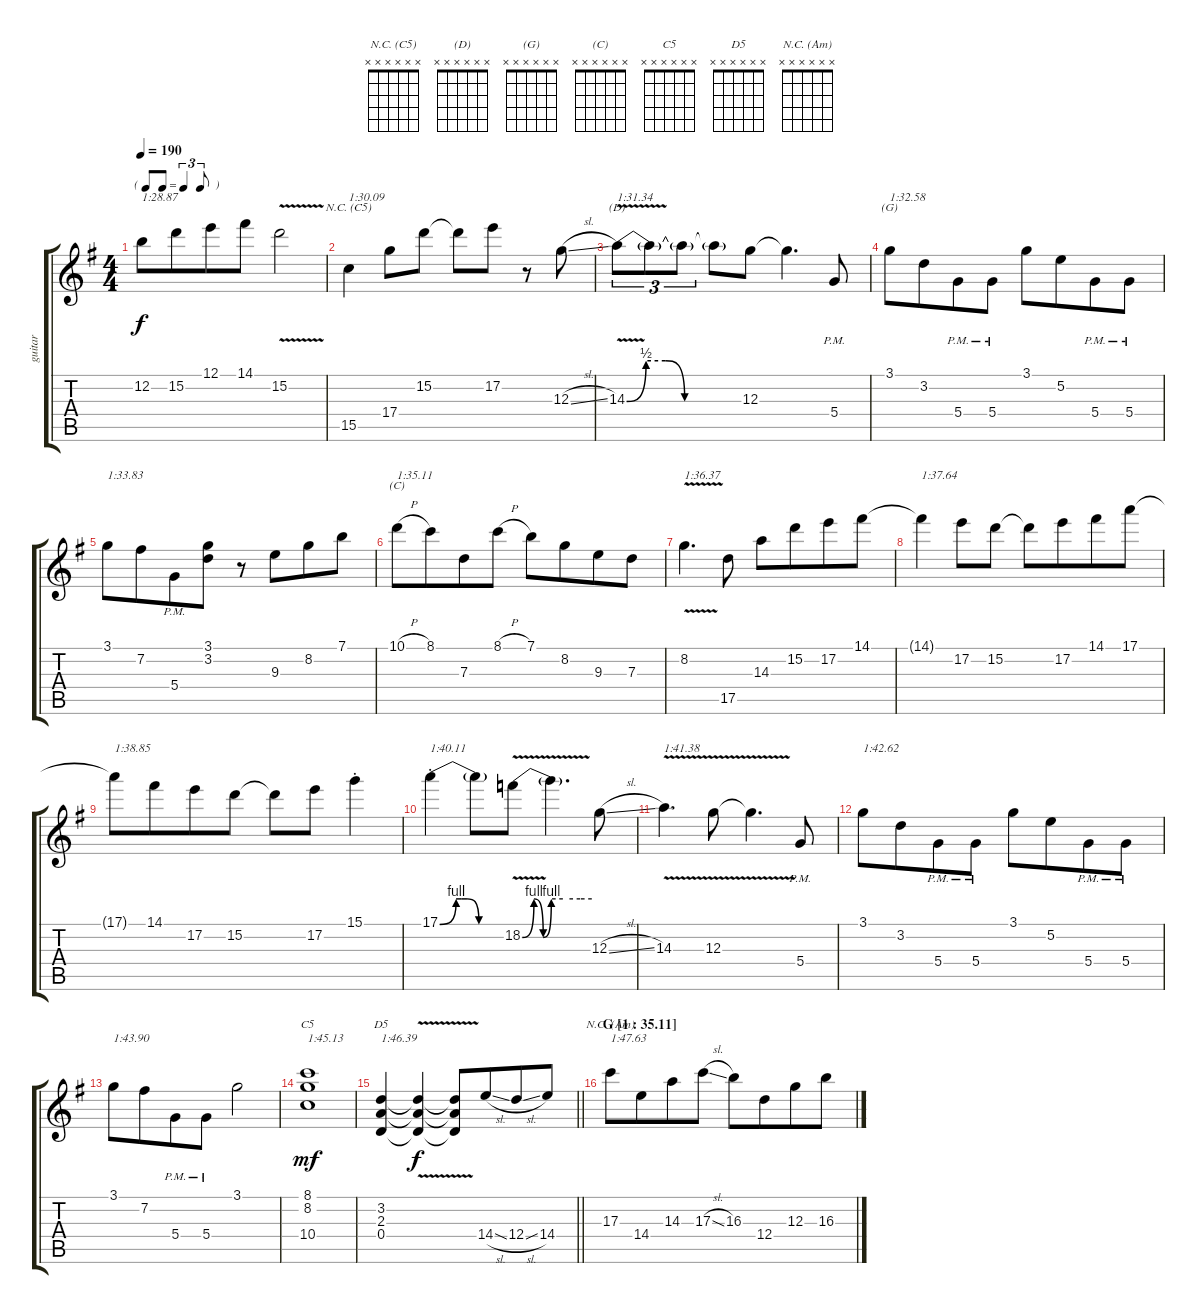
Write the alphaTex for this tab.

\track ("guitar" "guitar") {instrument overdrivenguitar}
\staff {score tabs}
\tuning (E4 B3 G3 D3 A2 E2) {hide}
\chord ("N.C. (C5)" x x x x x x)
\chord ("(D)" x x x x x x)
\chord ("(G)" x x x x x x)
\chord ("(C)" x x x x x x)
\chord ("C5" x x x x x x)
\chord ("D5" x x x x x x)
\chord ("N.C. (Am)" x x x x x x)
\ts (4 4)
\tf triplet8th
\tempo 190
\clef g2
\ks g
12.2.8{txt "1:28.87" dy f} 15.2.8{beam merge} 12.1.8 14.1.8 15.2{v}.2 |
15.5.4{ch "N.C. (C5)" txt "1:30.09"} 17.4.8 15.2.8 15.2{t}.8 17.2.8 r.8 12.3{sl}.8 |
14.3{be (custom 0 0 10 2 20 2 30 0 60 0) v}.8{tu (3 2) ch "(D)" txt "1:31.34"} 14.3{t}.8{tu (3 2)} 14.3{t}.8{tu (3 2)} 14.3{t}.8 12.3.8 12.3{t}.4{d} 5.4{pm}.8 |
3.1.8{ch "(G)" txt "1:32.58"} 3.2.8{beam merge} 5.4{pm}.8 5.4{pm}.8 3.1.8 5.2.8{beam merge} 5.4{pm}.8 5.4{pm}.8 |
3.1.8{txt "1:33.83"} 7.2.8{beam merge} 5.4{pm}.8 (3.1 3.2).8 r.8 9.3.8{beam merge} 8.2.8 7.1.8 |
10.1{h}.8{ch "(C)" txt "1:35.11"} 8.1.8{beam merge} 7.3.8 8.1{h}.8 7.1.8 8.2.8{beam merge} 9.3.8 7.3.8 |
8.2{v}.4{d txt "1:36.37"} 17.5.8 14.3.8 15.2.8{beam merge} 17.2.8 14.1.8 |
14.1{t}.4{txt "1:37.64"} 17.2.8 15.2.8 15.2{t}.8 17.2.8{beam merge} 14.1.8 17.1.8 |
17.1{t}.8{txt "1:38.85"} 14.1.8{beam merge} 17.2.8 15.2.8 15.2{t}.8 17.2.8 15.1{st}.4 |
17.1{be (custom 0 0 15 4 20 4 25 4 36 0 45 0 60 0) st}.4{txt "1:40.11"} 17.1{t}.8 18.2{be (custom 0 0 10 4 18 0 25 4 35 4 50 4 60 4) v}.8 18.2{t}.4{d} 12.3{sl}.8 |
14.3{v}.4{d txt "1:41.38"} 12.3{v}.8 12.3{t}.4{d} 5.4{pm}.8 |
3.1.8{txt "1:42.62"} 3.2.8{beam merge} 5.4{pm}.8 5.4{pm}.8 3.1.8 5.2.8{beam merge} 5.4{pm}.8 5.4{pm}.8 |
3.1.8{txt "1:43.90"} 7.2.8{beam merge} 5.4{pm}.8 5.4{pm}.8 3.1.2 |
(8.1 8.2 10.4).1{ch "C5" txt "1:45.13" dy mf instrument distortionguitar} |
\barLineRight lightlight
(3.2 2.3 0.4).4{ch "D5" txt "1:46.39" instrument overdrivenguitar} (3.2{v t} 2.3{v t} 0.4{v t}).4{dy f} (3.2{t} 2.3{t} 0.4{t}).8 14.4{sl}.8{beam merge} 12.4{sl}.8 14.4.8 |
\section ("" "G [1 : 35.11]")
17.3.8{ch "N.C. (Am)" txt "1:47.63"} 14.4.8{beam merge} 14.3.8 17.3{sl}.8 16.3.8 12.4.8{beam merge} 12.3.8 16.3{sl}.8
